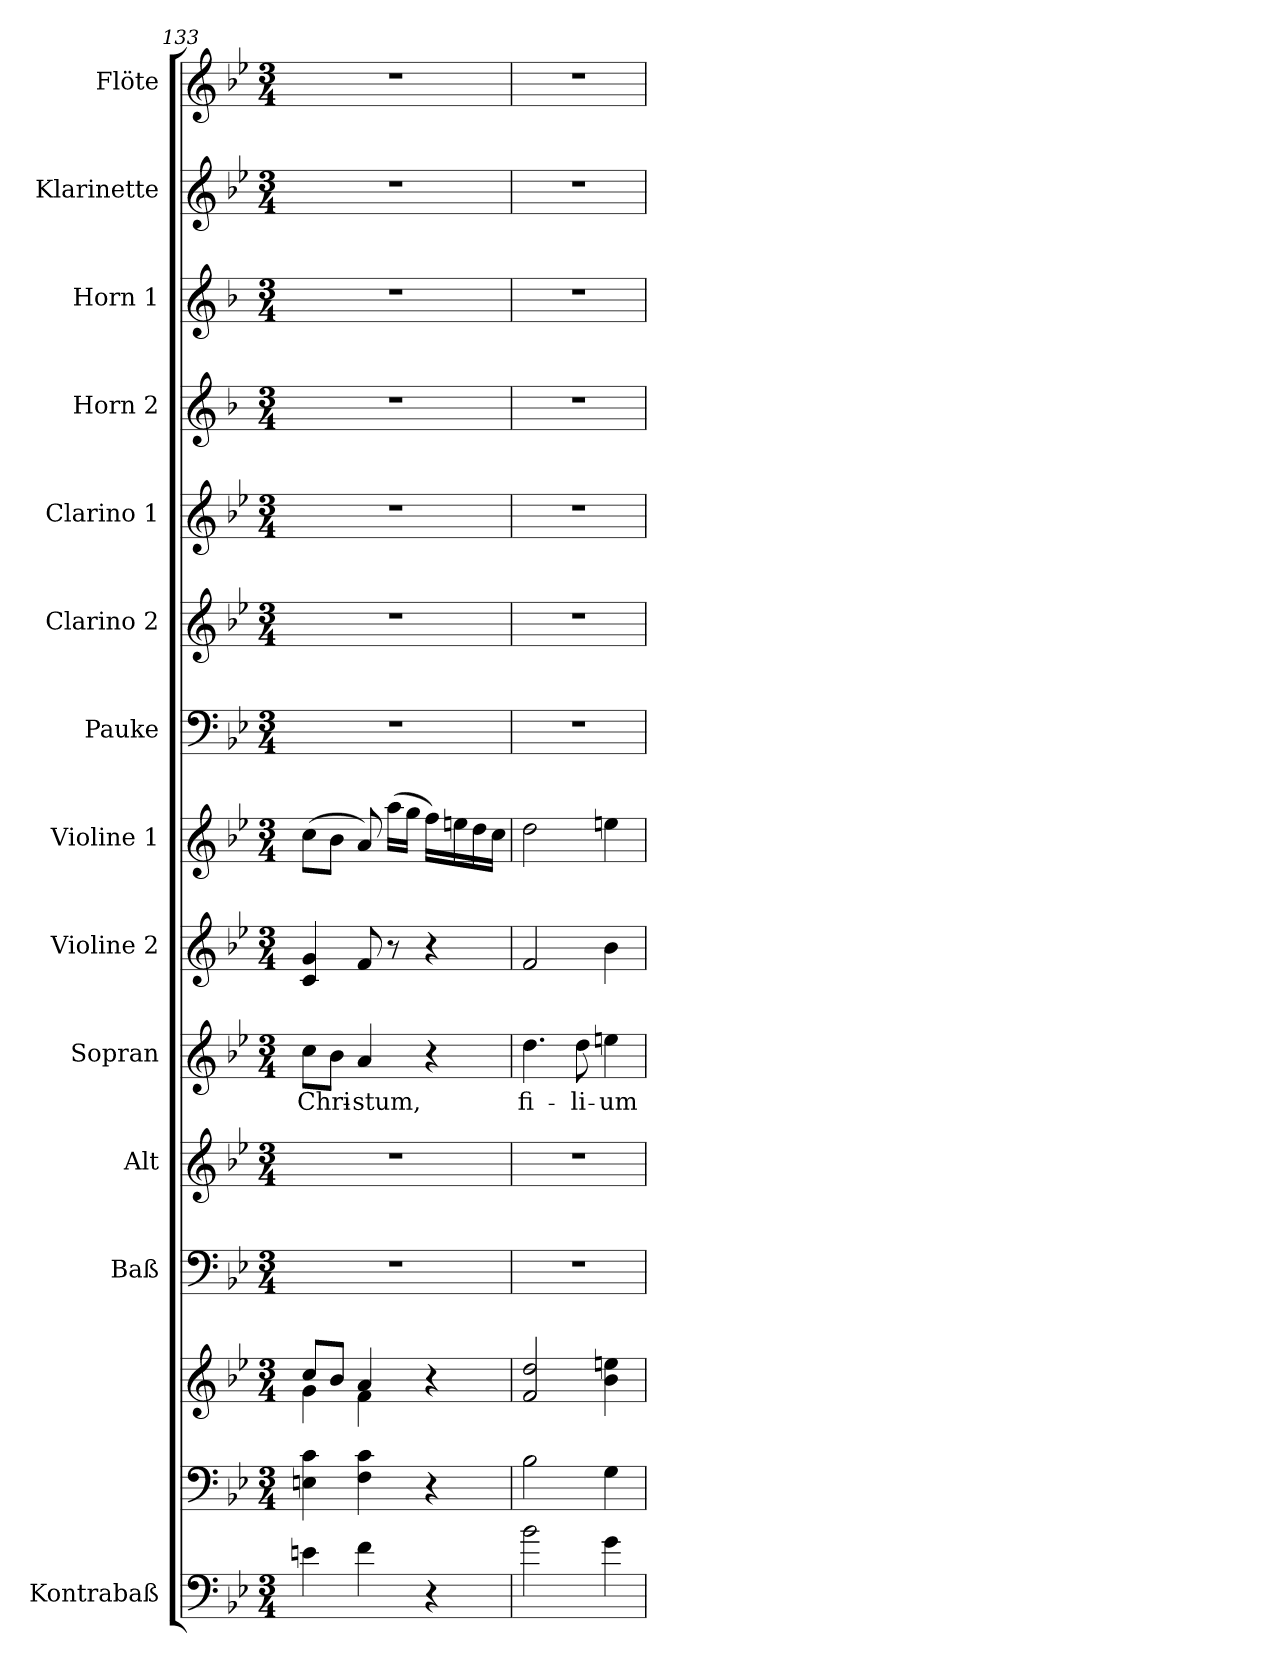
**kern	**kern	**kern	**kern	**kern	**kern	**text	**kern	**kern	**kern	**kern	**kern	**kern	**kern	**kern	**kern
*part14	*part13	*part13	*part12	*part11	*part10	*part10	*part9	*part8	*part7	*part6	*part5	*part4	*part3	*part2	*part1
*staff15	*staff14	*staff13	*staff12	*staff11	*staff10	*staff10	*staff9	*staff8	*staff7	*staff6	*staff5	*staff4	*staff3	*staff2	*staff1
*I"Kontrabaß	*	*	*I"Baß	*I"Alt	*I"Sopran	*	*I"Violine 2	*I"Violine 1	*I"Pauke	*I"Clarino 2	*I"Clarino 1	*I"Horn 2	*I"Horn 1	*I"Klarinette	*I"Flöte
*I'Kb	*	*	*I'Baß	*I'Alt	*I'Sop	*	*I'Vln. 2	*I'Vln. 1	*I'Pk.	*	*	*I'Hrn. 2	*I'Hrn. 1	*	*I'Fl.
*clefF4	*clefF4	*clefG2	*clefF4	*clefG2	*clefG2	*	*clefG2	*clefG2	*clefF4	*clefG2	*clefG2	*clefG2	*clefG2	*clefG2	*clefG2
*ITrd7c12	*	*	*	*	*	*	*	*	*	*ITrd7c12	*ITrd7c12	*ITrd4c7	*ITrd4c7	*	*
*k[b-e-]	*k[b-e-]	*k[b-e-]	*k[b-e-]	*k[b-e-]	*k[b-e-]	*	*k[b-e-]	*k[b-e-]	*k[b-e-]	*k[b-e-]	*k[b-e-]	*k[b-e-]	*k[b-e-]	*k[b-e-]	*k[b-e-]
*B-:	*B-:	*B-:	*B-:	*B-:	*B-:	*	*B-:	*B-:	*B-:	*B-:	*B-:	*B-:	*B-:	*B-:	*B-:
*M3/4	*M3/4	*M3/4	*M3/4	*M3/4	*M3/4	*	*M3/4	*M3/4	*M3/4	*M3/4	*M3/4	*M3/4	*M3/4	*M3/4	*M3/4
=133	=133	=133	=133	=133	=133	=133	=133	=133	=133	=133	=133	=133	=133	=133	=133
*	*	*^	*	*	*	*	*	*	*	*	*	*	*	*	*
!	!	!	!	!	!	!	!LO:LY:b	!	!	!	!	!	!	!	!	!
4En\	4En\ 4c\	8cc/L	4g\	2.r	2.r	8cc\L	Chri-	4c/ 4g/	(>8cc\L	2.r	2.r	2.r	2.r	2.r	2.r	2.r
.	.	8b-/J	.	.	.	8b-\J	.	.	8b-\J	.	.	.	.	.	.	.
!	!	!	!	!	!	!	!LO:LY:b	!	!	!	!	!	!	!	!	!
4F\	4F\ 4c\	4a/	4f\	.	.	4a/	-stum,	8f/	8a/)	.	.	.	.	.	.	.
.	.	.	.	.	.	.	.	8r	(>16aa\LL	.	.	.	.	.	.	.
.	.	.	.	.	.	.	.	.	16gg\JJ	.	.	.	.	.	.	.
4r	4r	4r	4ryy	.	.	4r	.	4r	16ff\LL)	.	.	.	.	.	.	.
.	.	.	.	.	.	.	.	.	16een\	.	.	.	.	.	.	.
.	.	.	.	.	.	.	.	.	16dd\	.	.	.	.	.	.	.
.	.	.	.	.	.	.	.	.	16cc\JJ	.	.	.	.	.	.	.
*	*	*v	*v	*	*	*	*	*	*	*	*	*	*	*	*	*
=134	=134	=134	=134	=134	=134	=134	=134	=134	=134	=134	=134	=134	=134	=134	=134
!	!	!	!	!	!	!LO:LY:b	!	!	!	!	!	!	!	!	!
2B-\	2B-\	2f/ 2dd/	2.r	2.r	4.dd\	fi-	2f/	2dd\	2.r	2.r	2.r	2.r	2.r	2.r	2.r
!	!	!	!	!	!	!LO:LY:b	!	!	!	!	!	!	!	!	!
.	.	.	.	.	8dd\	-li-	.	.	.	.	.	.	.	.	.
!	!	!	!	!	!	!LO:LY:b	!	!	!	!	!	!	!	!	!
4G\	4G\	4b-\ 4een\	.	.	4een\	-um	4b-\	4een\	.	.	.	.	.	.	.
=	=	=	=	=	=	=	=	=	=	=	=	=	=	=	=
*-	*-	*-	*-	*-	*-	*-	*-	*-	*-	*-	*-	*-	*-	*-	*-
